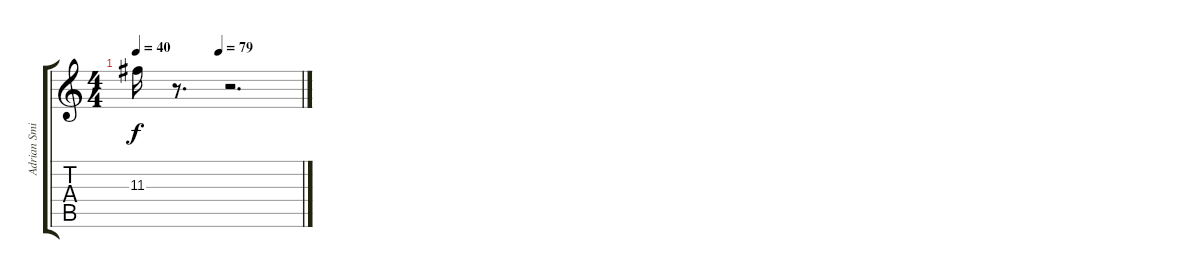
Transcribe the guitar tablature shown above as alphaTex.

\track ("Adrian Smith" "Adrian Smi") {instrument distortionguitar}
\staff {score tabs}
\tuning (E4 B3 G3 D3 A2 E2) {hide}
\ts (4 4)
\tempo 40
\tempo (79 0.5)
\clef g2
\ks c
11.3{t}.16{dy f} r.8{d} r.2{d}
